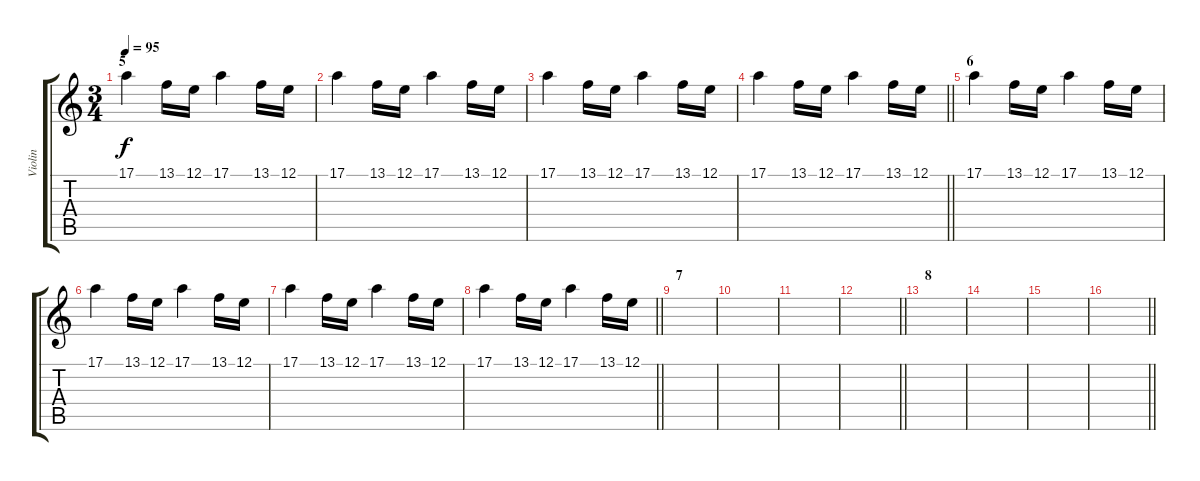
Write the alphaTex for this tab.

\track ("Violin" "Violin") {instrument violin}
\staff {score tabs}
\tuning (E4 B3 G3 D3 A2 E2) {hide}
\ts (3 4)
\section ("" "5")
\tempo 95
\clef g2
\ks c
17.1.4{dy f volume 8} 13.1.16 12.1.16 17.1.4 13.1.16 12.1.16 |
17.1.4 13.1.16 12.1.16 17.1.4 13.1.16 12.1.16 |
17.1.4{volume 6} 13.1.16 12.1.16 17.1.4 13.1.16 12.1.16 |
\barLineRight lightlight
17.1.4 13.1.16 12.1.16 17.1.4 13.1.16 12.1.16 |
\section ("" "6")
17.1.4{volume 4} 13.1.16 12.1.16 17.1.4 13.1.16 12.1.16 |
17.1.4{volume 2} 13.1.16 12.1.16 17.1.4 13.1.16 12.1.16 |
17.1.4 13.1.16 12.1.16 17.1.4 13.1.16 12.1.16 |
\barLineRight lightlight
17.1.4 13.1.16 12.1.16 17.1.4 13.1.16 12.1.16 |
\section ("" "7")
|
|
|
\barLineRight lightlight
|
\section ("" "8")
|
|
|
\barLineRight lightlight
